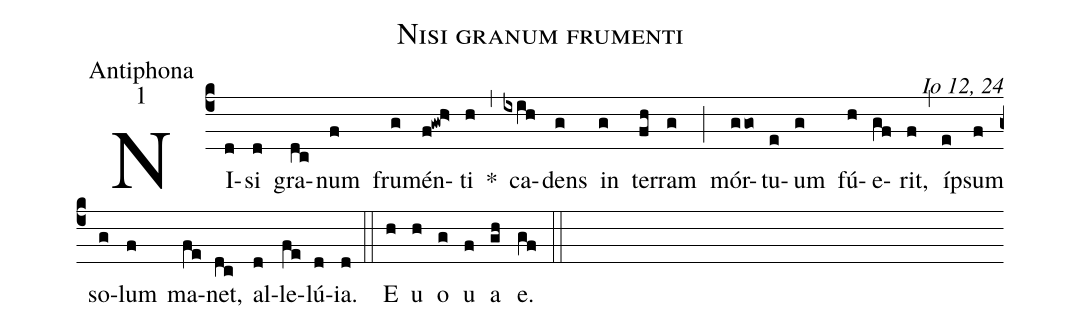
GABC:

name:Nisi granum frumenti;
office-part:Antiphona;
mode:1;
commentary:Io 12, 24;
%%
(c4)NI(d)si(d) gra(dc)num(f) fru(g)mén(f!gw!h>)ti(h) *(,) ca(ixih)dens(g) in(g) ter(fh)ram(g) (;) mór(ggo)tu(e)um(g) fú(h)e(gf)rit,(f) (,) íp(e)sum(f) so(g)lum(f) ma(fe)net,(dc) al(d)le(fe)lú(d)ia.(d) (::)
E(h) u(h) o(g) u(f) a (gh) e.(gf) (::)
